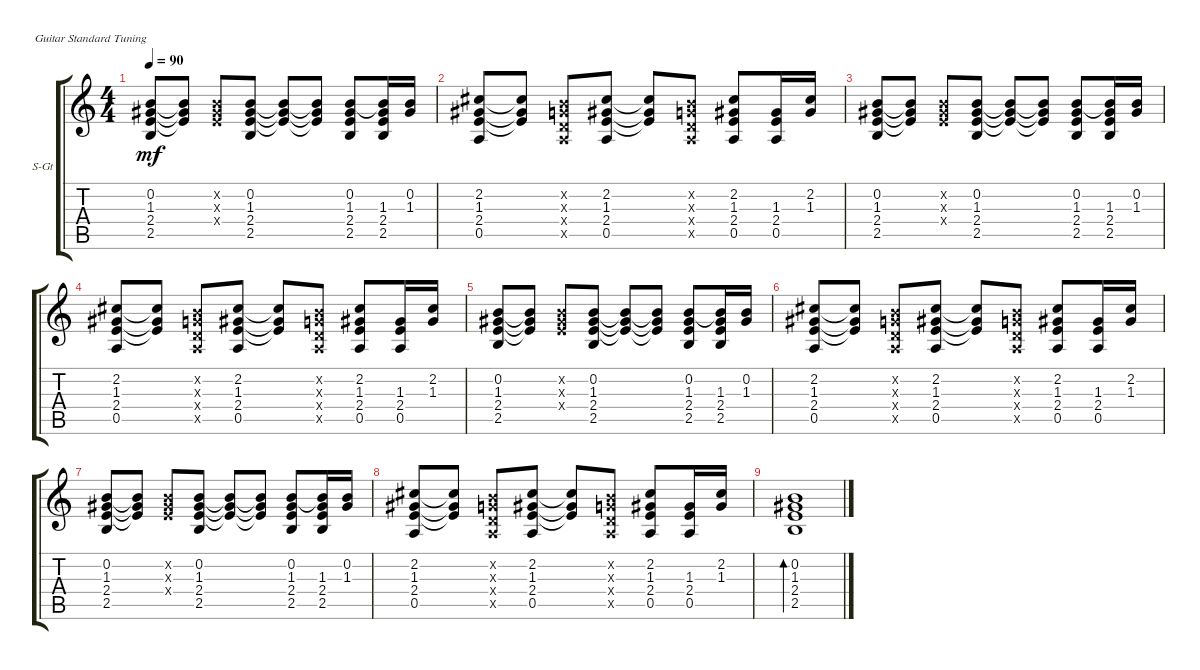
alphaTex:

\defaultSystemsLayout 4
\bracketExtendMode groupsimilarinstruments
\firstSystemTrackNameOrientation horizontal
\otherSystemsTrackNameOrientation horizontal
\track ("Gitar Akustik" "S-Gt") {instrument acousticguitarsteel}
\staff {score tabs}
\tuning (E4 B3 G3 D3 A2 E2)
\ts (4 4)
\tempo 90
\clef g2
\ks c
(2.4 1.3 0.2 2.5).8{dy mf} (2.4{t} 1.3{t} 0.2{t}).8 (2.4{x} 0.2{x} 1.3{x}).8 (2.4 1.3 0.2 2.5).8 (2.4{t} 0.2{t} 1.3{t}).8 (2.4{t} 0.2{t} 1.3{t}).8 (2.4 1.3 0.2 2.5).8 (2.4 1.3 0.2{t} 2.5).16 (0.2 1.3).16 |
(2.2 1.3 2.4 0.5).8 (2.2{t} 1.3{t} 2.4{t}).8 (0.2{x} 0.4{x} 0.3{x} 0.5{x}).8 (2.2 2.4 1.3 0.5).8 (2.2{t} 2.4{t} 1.3{t}).8 (0.2{x} 0.3{x} 0.4{x} 0.5{x}).8 (2.2 1.3 2.4 0.5).8 (2.4 1.3 0.5).16 (2.2 1.3).16 |
(2.4 1.3 0.2 2.5).8 (2.4{t} 1.3{t} 0.2{t}).8 (2.4{x} 0.2{x} 1.3{x}).8 (2.4 1.3 0.2 2.5).8 (2.4{t} 0.2{t} 1.3{t}).8 (2.4{t} 0.2{t} 1.3{t}).8 (2.4 1.3 0.2 2.5).8 (2.4 1.3 0.2{t} 2.5).16 (0.2 1.3).16 |
(2.2 1.3 2.4 0.5).8 (2.2{t} 1.3{t} 2.4{t}).8 (0.2{x} 0.4{x} 0.3{x} 0.5{x}).8 (2.2 2.4 1.3 0.5).8 (2.2{t} 2.4{t} 1.3{t}).8 (0.2{x} 0.3{x} 0.4{x} 0.5{x}).8 (2.2 1.3 2.4 0.5).8 (2.4 1.3 0.5).16 (2.2 1.3).16 |
(2.4 1.3 0.2 2.5).8 (2.4{t} 1.3{t} 0.2{t}).8 (2.4{x} 0.2{x} 1.3{x}).8 (2.4 1.3 0.2 2.5).8 (2.4{t} 0.2{t} 1.3{t}).8 (2.4{t} 0.2{t} 1.3{t}).8 (2.4 1.3 0.2 2.5).8 (2.4 1.3 0.2{t} 2.5).16 (0.2 1.3).16 |
(2.2 1.3 2.4 0.5).8 (2.2{t} 1.3{t} 2.4{t}).8 (0.2{x} 0.4{x} 0.3{x} 0.5{x}).8 (2.2 2.4 1.3 0.5).8 (2.2{t} 2.4{t} 1.3{t}).8 (0.2{x} 0.3{x} 0.4{x} 0.5{x}).8 (2.2 1.3 2.4 0.5).8 (2.4 1.3 0.5).16 (2.2 1.3).16 |
(2.4 1.3 0.2 2.5).8 (2.4{t} 1.3{t} 0.2{t}).8 (2.4{x} 0.2{x} 1.3{x}).8 (2.4 1.3 0.2 2.5).8 (2.4{t} 0.2{t} 1.3{t}).8 (2.4{t} 0.2{t} 1.3{t}).8 (2.4 1.3 0.2 2.5).8 (2.4 1.3 0.2{t} 2.5).16 (0.2 1.3).16 |
(2.2 1.3 2.4 0.5).8 (2.2{t} 1.3{t} 2.4{t}).8 (0.2{x} 0.4{x} 0.3{x} 0.5{x}).8 (2.2 2.4 1.3 0.5).8 (2.2{t} 2.4{t} 1.3{t}).8 (0.2{x} 0.3{x} 0.4{x} 0.5{x}).8 (2.2 1.3 2.4 0.5).8 (2.4 1.3 0.5).16 (2.2 1.3).16 |
(2.5 2.4 1.3 0.2).1{bd 163}
